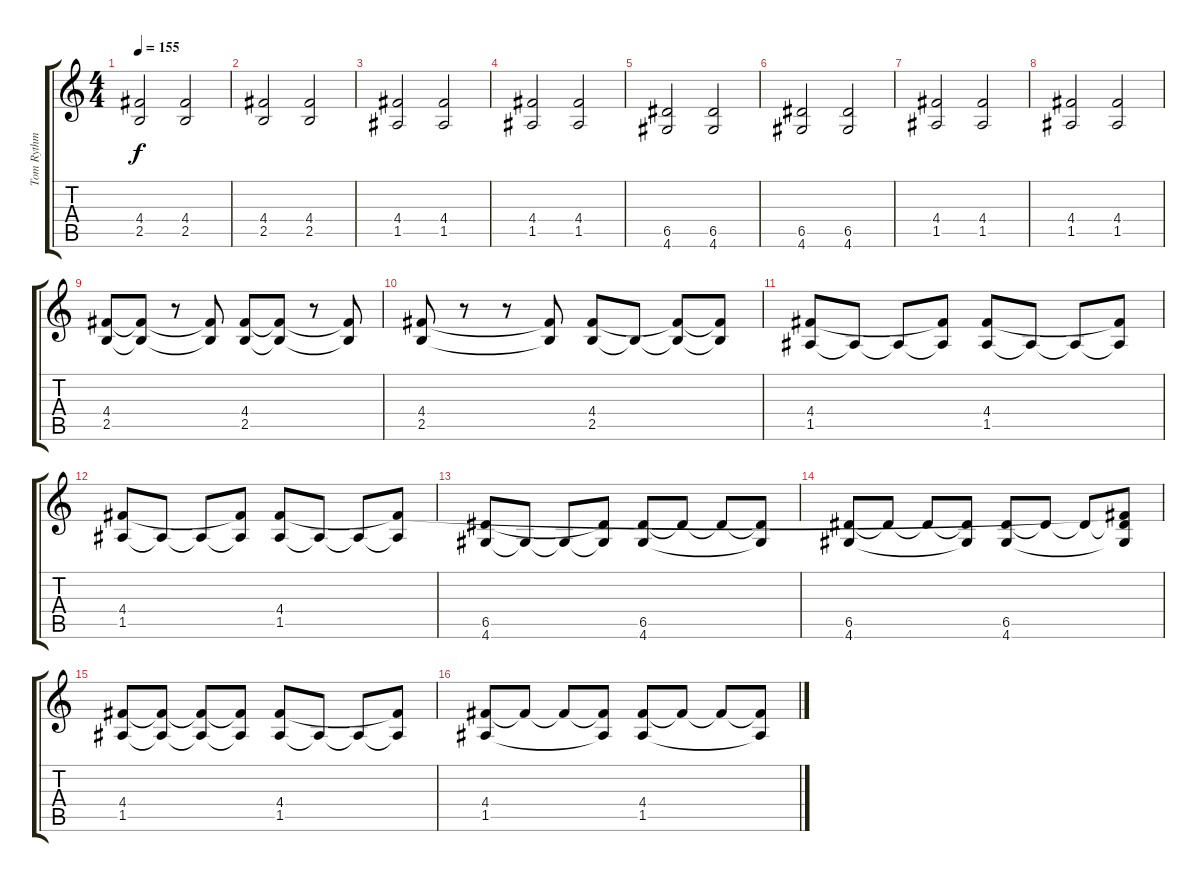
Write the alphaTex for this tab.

\track ("Tom Rythm" "Tom Rythm") {instrument distortionguitar}
\staff {score tabs}
\tuning (E4 B3 G3 D3 A2 E2) {hide}
\ts (4 4)
\tempo 155
\clef g2
\ks c
(4.4 2.5).2{dy f} (4.4 2.5).2 |
(4.4 2.5).2 (4.4 2.5).2 |
(4.4 1.5).2 (4.4 1.5).2 |
(4.4 1.5).2 (4.4 1.5).2 |
(6.5 4.6).2 (6.5 4.6).2 |
(6.5 4.6).2 (6.5 4.6).2 |
(4.4 1.5).2 (4.4 1.5).2 |
(4.4 1.5).2 (4.4 1.5).2 |
(4.4 2.5).8 (4.4{t} 2.5{t}).8 r.8 (4.4{t} 2.5{t}).8 (4.4 2.5).8 (4.4{t} 2.5{t}).8 r.8 (4.4{t} 2.5{t}).8 |
(4.4 2.5).8 r.8 r.8 (4.4{t} 2.5{t}).8 (4.4 2.5).8 2.5{t}.8 (4.4{t} 2.5{t}).8 (4.4{t} 2.5{t}).8 |
(4.4 1.5).8 1.5{t}.8 1.5{t}.8 (4.4{t} 1.5{t}).8 (4.4 1.5).8 1.5{t}.8 1.5{t}.8 (4.4{t} 1.5{t}).8 |
(4.4 1.5).8 1.5{t}.8 1.5{t}.8 (4.4{t} 1.5{t}).8 (4.4 1.5).8 1.5{t}.8 1.5{t}.8 (4.4{t} 1.5{t}).8 |
(6.5 4.6).8 4.6{t}.8 4.6{t}.8 (6.5{t} 4.6{t}).8 (6.5 4.6).8 6.5{t}.8 6.5{t}.8 (6.5{t} 4.6{t}).8 |
(6.5 4.6).8 6.5{t}.8 6.5{t}.8 (6.5{t} 4.6{t}).8 (6.5 4.6).8 6.5{t}.8 6.5{t}.8 (4.4{t} 6.5{t} 4.6{t}).8 |
(4.4 1.5).8 (4.4{t} 1.5{t}).8 (4.4{t} 1.5{t}).8 (4.4{t} 1.5{t}).8 (4.4 1.5).8 1.5{t}.8 1.5{t}.8 (4.4{t} 1.5{t}).8 |
(4.4 1.5).8 4.4{t}.8 4.4{t}.8 (4.4{t} 1.5{t}).8 (4.4 1.5).8 4.4{t}.8 4.4{t}.8 (4.4{t} 1.5{t}).8
